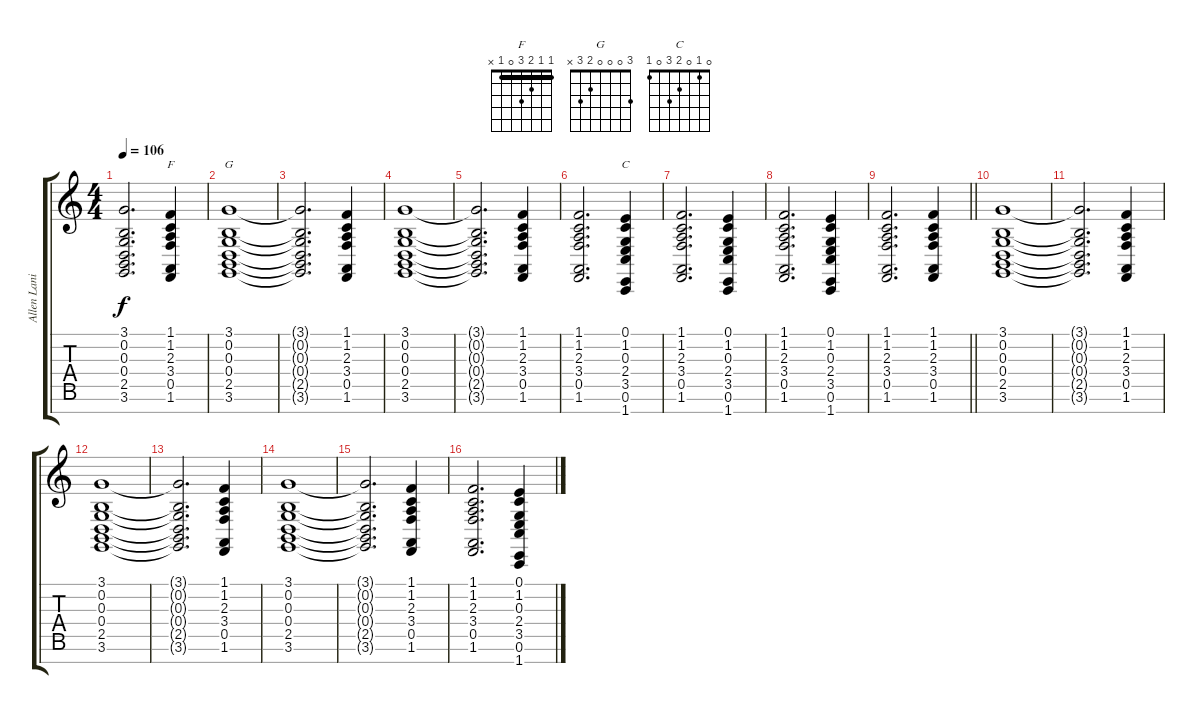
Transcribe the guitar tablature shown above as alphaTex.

\track ("Allen Lanier/Larry Fast" "Allen Lani") {instrument pad6metallic}
\staff {score tabs}
\tuning (E4 B3 G3 D3 A2 E2 B1) {hide}
\chord ("F" 1 1 2 3 0 1 x) {barre 1}
\chord ("G" 3 0 0 0 2 3 x)
\chord ("C" 0 1 0 2 3 0 1)
\ts (4 4)
\tempo 106
\clef g2
\ks c
(3.1{t} 0.2{t} 0.3{t} 0.4{t} 2.5{t} 3.6{t}).2{d dy f} (1.1 1.2 2.3 3.4 0.5 1.6).4{ch "F"} |
(3.1 0.2 0.3 0.4 2.5 3.6).1{ch "G"} |
(3.1{t} 0.2{t} 0.3{t} 0.4{t} 2.5{t} 3.6{t}).2{d} (1.1 1.2 2.3 3.4 0.5 1.6).4 |
(3.1 0.2 0.3 0.4 2.5 3.6).1 |
(3.1{t} 0.2{t} 0.3{t} 0.4{t} 2.5{t} 3.6{t}).2{d} (1.1 1.2 2.3 3.4 0.5 1.6).4 |
(1.1 1.2 2.3 3.4 0.5 1.6).2{d} (0.1 1.2 0.3 2.4 3.5 0.6 1.7).4{ch "C"} |
(1.1 1.2 2.3 3.4 0.5 1.6).2{d} (0.1 1.2 0.3 2.4 3.5 0.6 1.7).4 |
(1.1 1.2 2.3 3.4 0.5 1.6).2{d} (0.1 1.2 0.3 2.4 3.5 0.6 1.7).4 |
\barLineRight lightlight
(1.1 1.2 2.3 3.4 0.5 1.6).2{d} (1.1 1.2 2.3 3.4 0.5 1.6).4 |
(3.1 0.2 0.3 0.4 2.5 3.6).1 |
(3.1{t} 0.2{t} 0.3{t} 0.4{t} 2.5{t} 3.6{t}).2{d} (1.1 1.2 2.3 3.4 0.5 1.6).4 |
(3.1 0.2 0.3 0.4 2.5 3.6).1 |
(3.1{t} 0.2{t} 0.3{t} 0.4{t} 2.5{t} 3.6{t}).2{d} (1.1 1.2 2.3 3.4 0.5 1.6).4 |
(3.1 0.2 0.3 0.4 2.5 3.6).1 |
(3.1{t} 0.2{t} 0.3{t} 0.4{t} 2.5{t} 3.6{t}).2{d} (1.1 1.2 2.3 3.4 0.5 1.6).4 |
(1.1 1.2 2.3 3.4 0.5 1.6).2{d} (0.1 1.2 0.3 2.4 3.5 0.6 1.7).4
